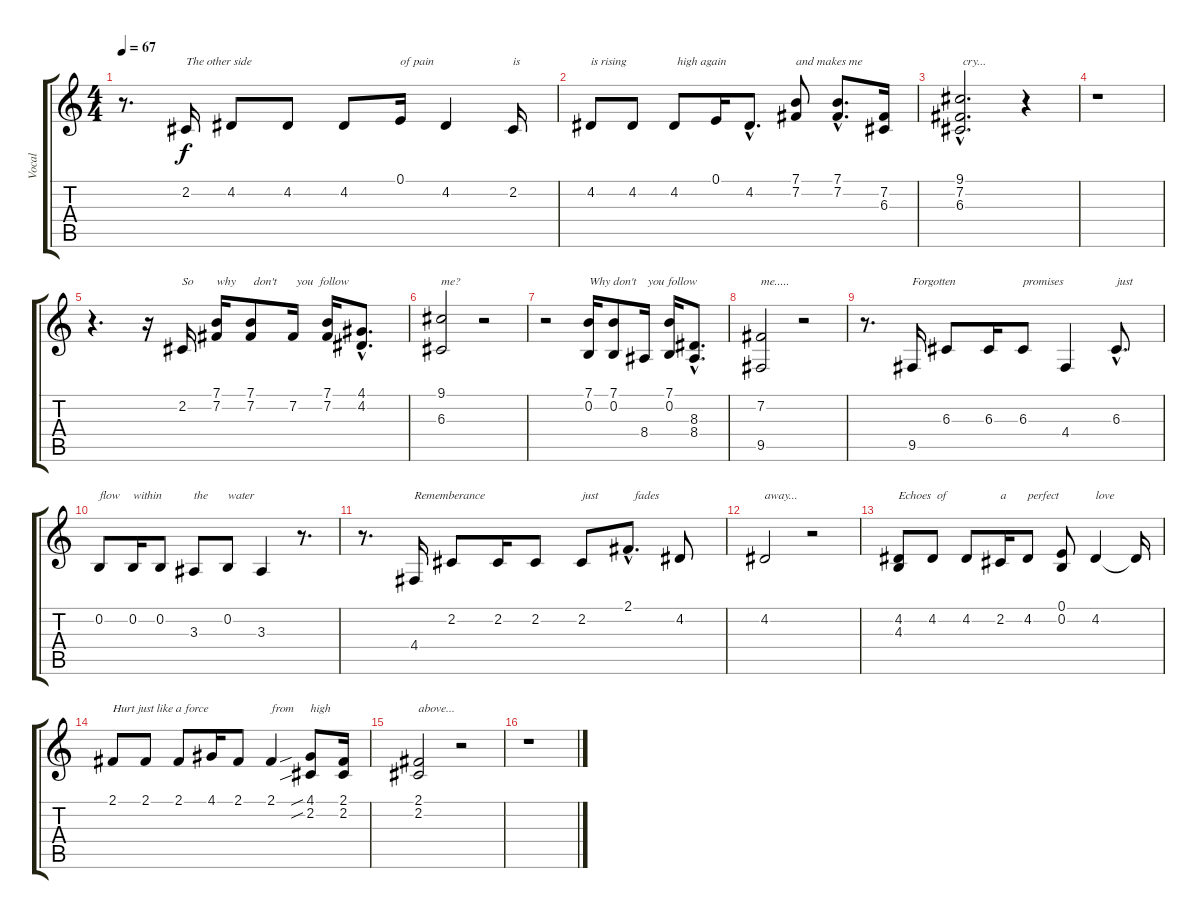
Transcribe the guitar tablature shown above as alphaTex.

\track ("Vocal" "Vocal") {instrument synthvoice}
\staff {score tabs}
\tuning (E4 B3 G3 D3 A2 E2) {hide}
\ts (4 4)
\tempo 67
\clef g2
\ks c
r.8{d dy f} 2.2.16{txt "The other side"} 4.2.8 4.2.8 4.2.8 0.1.16{txt "of pain"} 4.2.4 2.2.16{txt "is"} |
4.2.8{txt "is rising"} 4.2.8 4.2.8{txt " high again "} 0.1.16 4.2{hac}.8{d} (7.1 7.2).8{txt "and makes me"} (7.1{hac} 7.2{hac}).8{d} (7.2 6.3).16 |
(9.1{hac} 7.2{hac} 6.3{hac}).2{d txt " cry..."} r.4 |
r.1 |
r.4{d} r.16 2.2.16{txt "So"} (7.1 7.2).16{txt "why"} (7.1 7.2).8{txt " don't"} 7.2.16{txt " you  follow"} (7.1 7.2).16 (4.1{hac} 4.2{hac}).8{d} |
(9.1 6.3).2{txt "me?"} r.2 |
r.2 (7.1 0.2).16{txt "Why don't"} (7.1 0.2).8 8.4.16{txt " you follow"} (7.1 0.2).16 (8.3{hac} 8.4{hac}).8{d} |
(7.2 9.5).2{txt "me....."} r.2 |
r.8{d} 9.5.16{txt "Forgotten"} 6.3.8 6.3.16 6.3.8{txt "promises"} 4.4.4 6.3{hac}.8{d txt "just"} |
0.2.8{txt "flow"} 0.2.16{txt "within"} 0.2.8 3.3.8{txt "the"} 0.2.8{txt "water"} 3.3.4 r.8{d} |
r.8{d} 4.4.16{txt "Rememberance"} 2.2.8 2.2.16 2.2.8 2.2.8{txt "just"} 2.1{hac}.8{d txt "  fades "} 4.2.8 |
4.2.2{txt "away..."} r.2 |
(4.2 4.3).8{txt "Echoes  of"} 4.2.8 4.2.8 2.2.16{txt "a"} 4.2.8{txt "perfect"} (0.1 0.2).8 4.2.4{txt "love"} 4.2{t}.16 |
2.1.8{txt "Hurt just like a force"} 2.1.8 2.1.8 4.1.16 2.1.8 2.1.4{txt "from"} (4.1{sib} 2.2{sib}).8{txt "high"} (2.1 2.2).16 |
(2.1 2.2).2{txt "above..."} r.2 |
r.1
